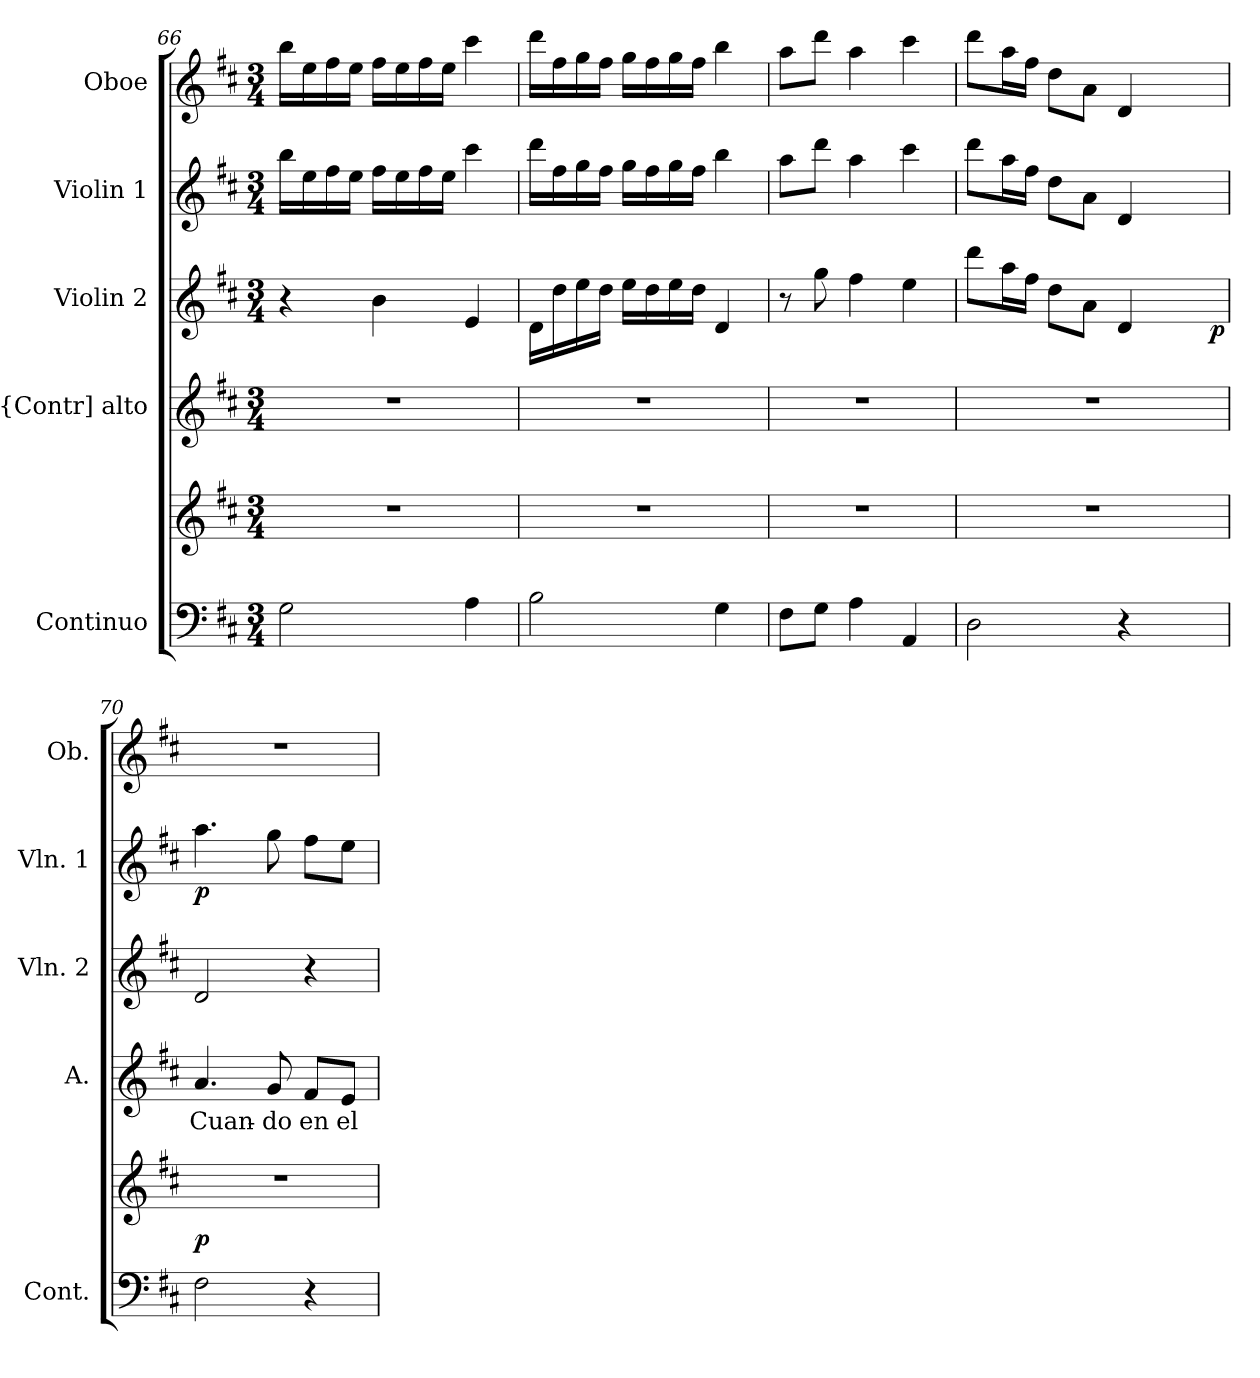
**kern	**kern	**dynam	**kern	**text	**kern	**dynam	**kern	**dynam	**kern
*part5	*part5	*part5	*part4	*part4	*part3	*part3	*part2	*part2	*part1
*staff6	*staff5	*staff5/6	*staff4	*staff4	*staff3	*staff3	*staff2	*staff2	*staff1
*I"Continuo	*	*	*I"{Contr] alto	*	*I"Violin 2	*	*I"Violin 1	*	*I"Oboe
*I'Cont.	*	*	*I'A.	*	*I'Vln. 2	*	*I'Vln. 1	*	*I'Ob.
*clefF4	*clefG2	*	*clefG2	*	*clefG2	*	*clefG2	*	*clefG2
*k[f#c#]	*k[f#c#]	*	*k[f#c#]	*	*k[f#c#]	*	*k[f#c#]	*	*k[f#c#]
*D:	*D:	*	*D:	*	*D:	*	*D:	*	*D:
*M3/4	*M3/4	*	*M3/4	*	*M3/4	*	*M3/4	*	*M3/4
=66	=66	=66	=66	=66	=66	=66	=66	=66	=66
!	!LO:N:vis=1	!	!LO:N:vis=1	!	!	!	!	!	!
2Gi\	2.r	.	2.r	.	4r	.	16bbi\LL	.	16bbi\LL
.	.	.	.	.	.	.	16eei\	.	16eei\
.	.	.	.	.	.	.	16ff#i\	.	16ff#i\
.	.	.	.	.	.	.	16eei\JJ	.	16eei\JJ
.	.	.	.	.	4bi\	.	16ff#i\LL	.	16ff#i\LL
.	.	.	.	.	.	.	16eei\	.	16eei\
.	.	.	.	.	.	.	16ff#i\	.	16ff#i\
.	.	.	.	.	.	.	16eei\JJ	.	16eei\JJ
4Ai\	.	.	.	.	4ei/	.	4ccc#i\	.	4ccc#i\
=67	=67	=67	=67	=67	=67	=67	=67	=67	=67
!	!LO:N:vis=1	!	!LO:N:vis=1	!	!	!	!	!	!
2Bi\	2.r	.	2.r	.	16di\LL	.	16dddi\LL	.	16dddi\LL
.	.	.	.	.	16ddi\	.	16ff#i\	.	16ff#i\
.	.	.	.	.	16eei\	.	16ggi\	.	16ggi\
.	.	.	.	.	16ddi\JJ	.	16ff#i\JJ	.	16ff#i\JJ
.	.	.	.	.	16eei\LL	.	16ggi\LL	.	16ggi\LL
.	.	.	.	.	16ddi\	.	16ff#i\	.	16ff#i\
.	.	.	.	.	16eei\	.	16ggi\	.	16ggi\
.	.	.	.	.	16ddi\JJ	.	16ff#i\JJ	.	16ff#i\JJ
4Gi\	.	.	.	.	4di/	.	4bbi\	.	4bbi\
=68	=68	=68	=68	=68	=68	=68	=68	=68	=68
!	!LO:N:vis=1	!	!LO:N:vis=1	!	!	!	!	!	!
8F#i\L	2.r	.	2.r	.	8r	.	8aai\L	.	8aai\L
8Gi\J	.	.	.	.	8ggi\	.	8dddi\J	.	8dddi\J
4Ai\	.	.	.	.	4ff#i\	.	4aai\	.	4aai\
4AAi/	.	.	.	.	4eei\	.	4ccc#i\	.	4ccc#i\
!!LO:LB:g=z
=69	=69	=69	=69	=69	=69	=69	=69	=69	=69
!	!LO:N:vis=1	!	!LO:N:vis=1	!	!	!	!	!	!
*	*	*	*	*	*^	*	*	*	*
2Di\	2.r	.	2.r	.	8dddi\L	2ryy	.	8dddi\L	.	8dddi\L
.	.	.	.	.	16aai\L	.	.	16aai\L	.	16aai\L
.	.	.	.	.	16ff#i\JJ	.	.	16ff#i\JJ	.	16ff#i\JJ
.	.	.	.	.	8ddi\L	.	.	8ddi\L	.	8ddi\L
.	.	.	.	.	8ai\J	.	.	8ai\J	.	8ai\J
4r	.	.	.	.	4di/	8ryy	.	4di/	.	4di/
.	.	.	.	.	.	16ryy	.	.	.	.
.	.	.	.	.	.	32ryy	.	.	.	.
.	.	.	.	.	.	64ryy	.	.	.	.
.	.	.	.	.	.	128...ryy	.	.	.	.
.	.	.	.	.	.	1024ryy	p	.	.	.
=70	=70	=70	=70	=70	=70	=70	=70	=70	=70	=70
!	!LO:N:vis=1	!	!	!	!	!	!	!	!	!
*	*	*	*	*	*v	*v	*	*	*	*
*	*	*	*	*	*^	*	*	*	*
!	!	!	!	!LO:LY:b:color=#000000	!	!	!	!	!	!LO:N:vis=1
*	*	*	*	*	*v	*v	*	*	*	*
2F#i\	2.r	p	4.ai/	Cuan-	2di/	.	4.aai\	p	2.r
!	!	!	!	!LO:LY:b:color=#000000	!	!	!	!	!
.	.	.	8gi/	-do	.	.	8ggi\	.	.
!	!	!	!	!LO:LY:b:color=#000000	!	!	!	!	!
4r	.	.	8f#i/L	en	4r	.	8ff#i\L	.	.
!	!	!	!	!LO:LY:b:color=#000000	!	!	!	!	!
.	.	.	8ei/J	el	.	.	8eei\J	.	.
=	=	=	=	=	=	=	=	=	=
*-	*-	*-	*-	*-	*-	*-	*-	*-	*-
